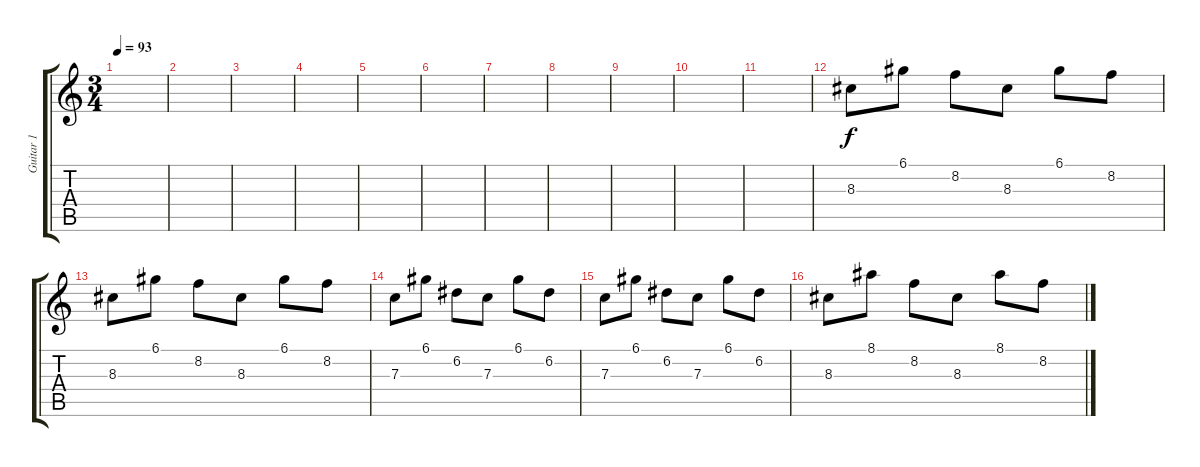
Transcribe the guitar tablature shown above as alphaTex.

\track ("Guitar 1" "Guitar 1") {instrument electricguitarclean}
\staff {score tabs}
\tuning (D4 A3 F3 C3 G2 C2) {hide}
\ts (3 4)
\tempo 93
\clef g2
\ks c
|
|
|
|
|
|
|
|
|
|
|
8.3.8{dy f volume 12 instrument distortionguitar} 6.1.8 8.2.8 8.3.8 6.1.8 8.2.8 |
8.3.8 6.1.8 8.2.8 8.3.8 6.1.8 8.2.8 |
7.3.8 6.1.8 6.2.8 7.3.8 6.1.8 6.2.8 |
7.3.8 6.1.8 6.2.8 7.3.8 6.1.8 6.2.8 |
8.3.8 8.1.8 8.2.8 8.3.8 8.1.8 8.2.8
